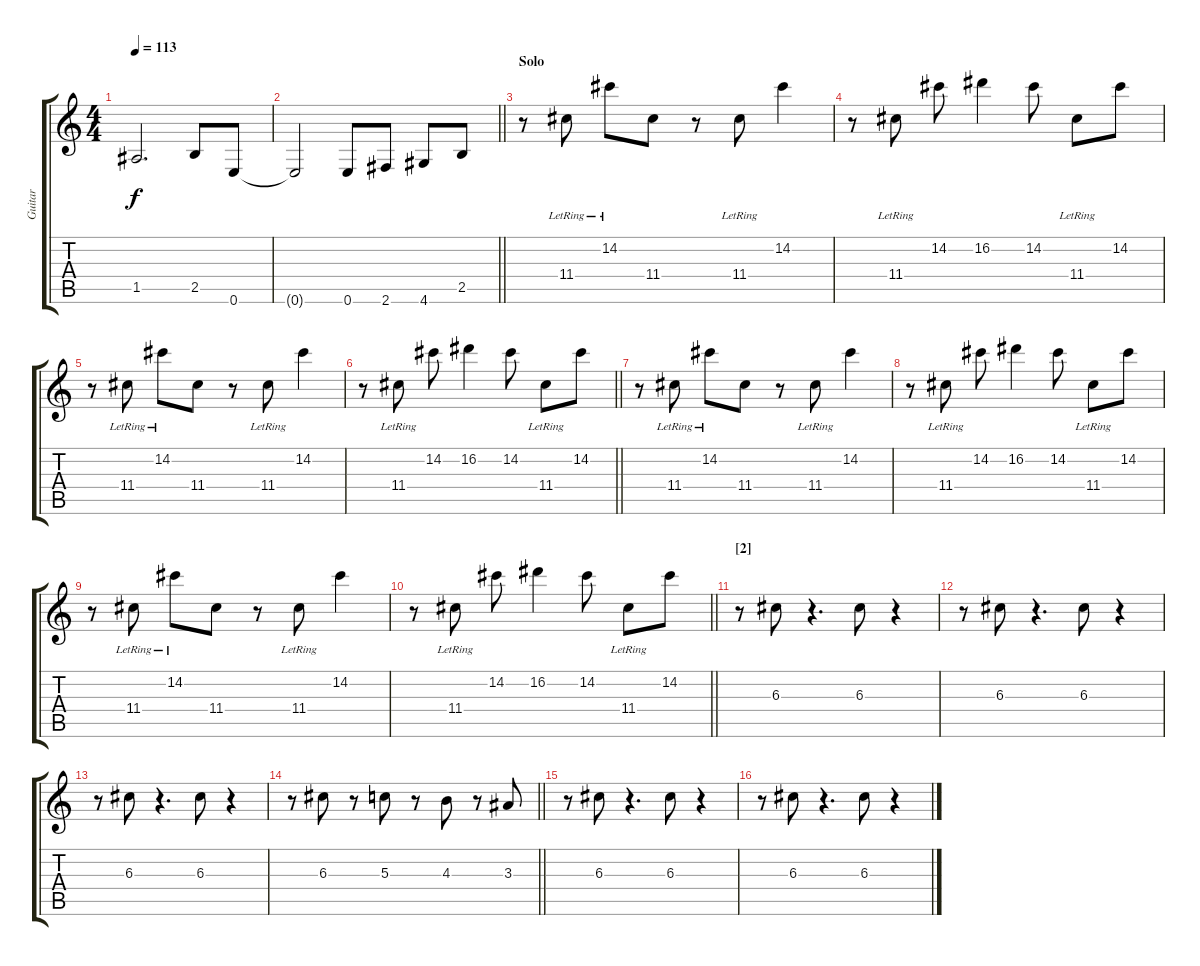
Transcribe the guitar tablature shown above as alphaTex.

\track ("Guitar" "Guitar") {instrument electricguitarclean}
\staff {score tabs}
\tuning (E4 B3 G3 D3 A2 E2) {hide}
\ts (4 4)
\tempo 113
\clef g2
\ks c
1.5{t}.2{d dy f} 2.5.8 0.6.8 |
\barLineRight lightlight
0.6{t}.2 0.6.8 2.6.8 4.6.8 2.5.8 |
\section ("" "Solo")
r.8{instrument electricguitarclean} 11.4{lr}.8 14.2{lr}.8 11.4.8 r.8 11.4{lr}.8 14.2.4 |
r.8 11.4{lr}.8 14.2.8 16.2.4 14.2.8 11.4{lr}.8 14.2.8 |
r.8 11.4{lr}.8 14.2{lr}.8 11.4.8 r.8 11.4{lr}.8 14.2.4 |
\barLineRight lightlight
r.8 11.4{lr}.8 14.2.8 16.2.4 14.2.8 11.4{lr}.8 14.2.8 |
\section ("" "")
r.8 11.4{lr}.8 14.2{lr}.8 11.4.8 r.8 11.4{lr}.8 14.2.4 |
r.8 11.4{lr}.8 14.2.8 16.2.4 14.2.8 11.4{lr}.8 14.2.8 |
r.8 11.4{lr}.8 14.2{lr}.8 11.4.8 r.8 11.4{lr}.8 14.2.4 |
\barLineRight lightlight
r.8 11.4{lr}.8 14.2.8 16.2.4 14.2.8 11.4{lr}.8 14.2.8 |
\section ("" "[2]")
r.8 6.3.8 r.4{d} 6.3.8 r.4 |
r.8 6.3.8 r.4{d} 6.3.8 r.4 |
r.8 6.3.8 r.4{d} 6.3.8 r.4 |
\barLineRight lightlight
r.8 6.3.8 r.8 5.3.8 r.8 4.3.8 r.8 3.3.8 |
\section ("" "")
r.8 6.3.8 r.4{d} 6.3.8 r.4 |
r.8 6.3.8 r.4{d} 6.3.8 r.4
